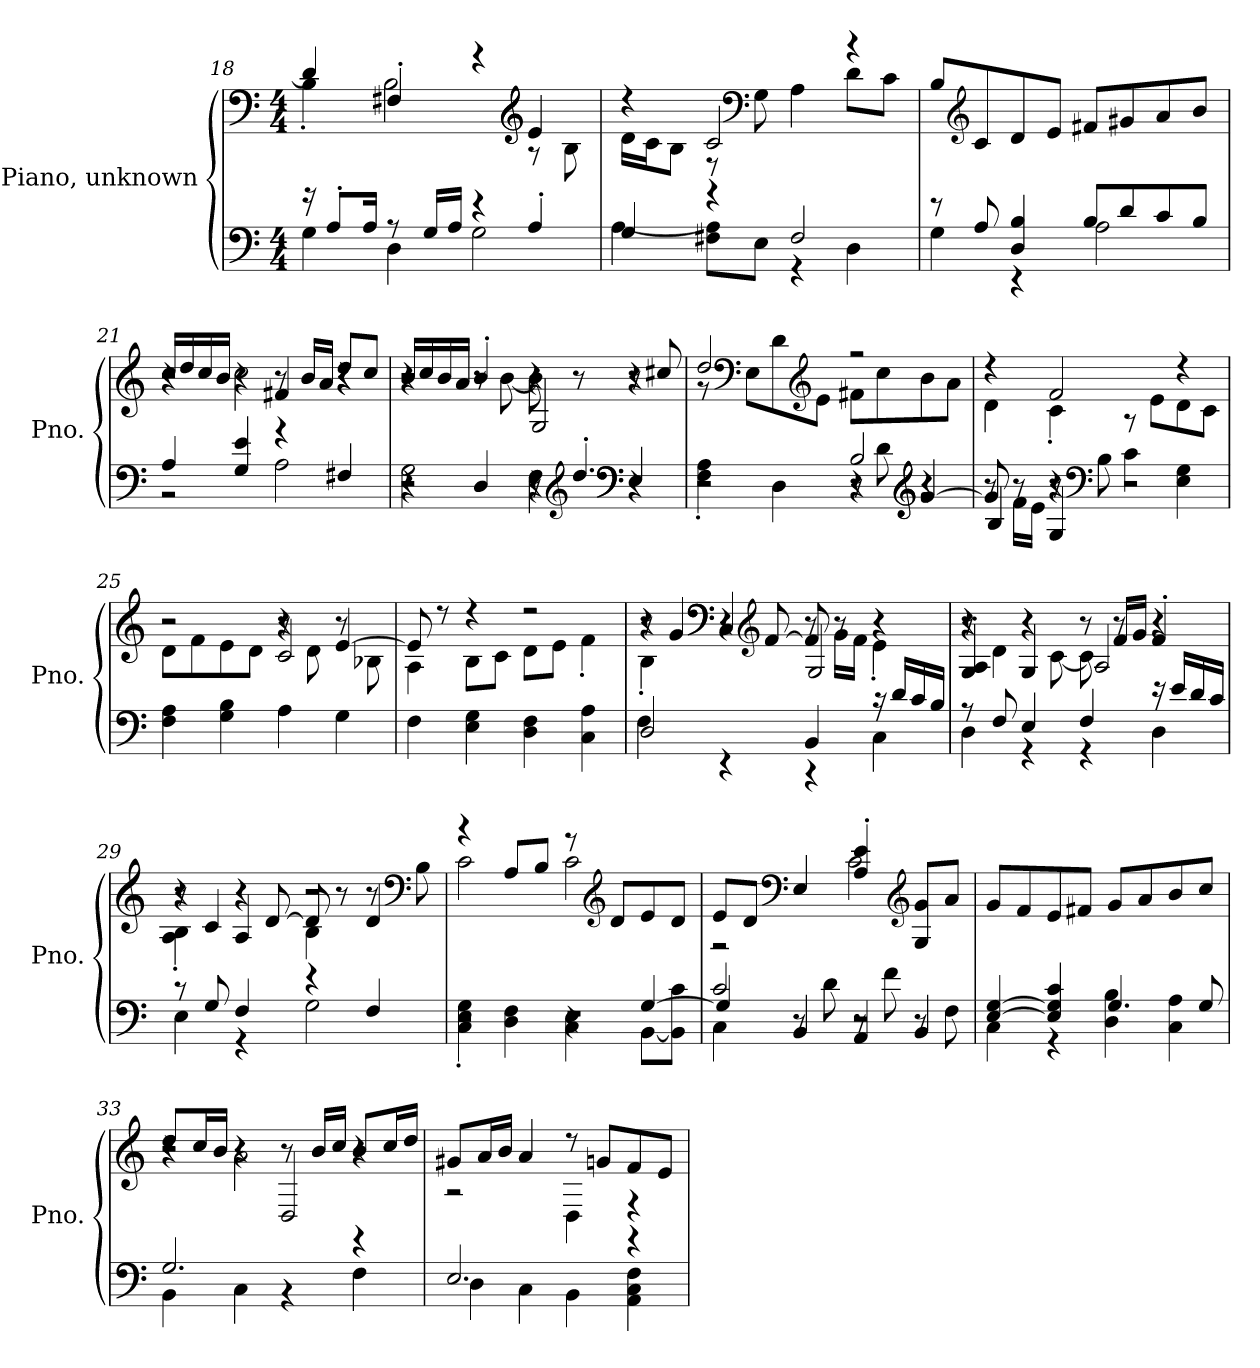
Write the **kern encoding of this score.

**kern	**kern
*part1	*part1
*staff2	*staff1
*I"Piano, unknown	*
*I'Pno.	*
*clefF4	*clefF4
*k[]	*k[]
*M4/4	*M4/4
=18	=18
*^	*^
16r	4G\	4d/]	4B'\
8A'/L	.	.	.
16A/Jk	.	.	.
8r	4D\	4F#X'/	2B\
16G/LL	.	.	.
16A/JJ	.	.	.
4r	2G\	4r	.
*	*	*clefG2	*
4A'/	.	4e/	8r
.	.	.	8B\
!!LO:LB:g=z	!!
=19	=19	=19	=19
4G/	[4A\	4r	16d\LL
.	.	.	16c\J
.	.	.	8B\J
4r	8F#X\ 8A\]L	2c/	8r
*	*	*clefF4	*
.	8E\J	.	8G\
2F#/	4r	.	4A\
.	4D\	4r	8d\L
.	.	.	8c\J
*	*	*v	*v
=20	=20	=20
8r	4G\	8B/L
*	*	*clefG2
8A/	.	8c/
4D/ 4B/	4r	8d/
.	.	8e/J
8B/L	2A\	8f#X/L
8d/	.	8g#X/
8c/	.	8a/
8B/J	.	8b/J
=21	=21	=21
*	*	*^
*	*	*	*^
4A/	2r	16cc/LL	4r	2r
.	.	16dd/	.	.
.	.	16cc/	.	.
.	.	16b/JJ	.	.
4G/ 4e/	.	4r	2cc\	.
4r	2A\	8r	.	4f#X/
.	.	16b/LL	.	.
.	.	16a/JJ	.	.
4F#X/	.	8dd/L	4r	4r
.	.	8cc/J	.	.
!!LO:PB:g=z	!!	!!
=22	=22	=22	=22	=22
*	*^	*	*	*
2r	2G\	4r	16b/LL	4r	2r
.	.	.	16cc/	.	.
.	.	.	16b/	.	.
.	.	.	16a/JJ	.	.
.	.	4D/	4b'/	8r	.
.	.	.	.	[8b\	.
8r	4F\	4r	4r	8b\]	2G/
*clefG2	*	*	*	*	*
4.dd'/	.	.	.	8r	.
*clefF4	*	*	*	*	*
.	4r	4E/	8r	4r	.
.	.	.	8cc#X/	.	.
*	*	*	*	*v	*v
=23	=23	=23	=23	=23
2r	4F\' 4A\'	2r	2dd/	8r
*	*	*	*clefF4	*
.	.	.	.	8E\L
.	4D\	.	.	8d\
*	*	*	*clefG2	*
.	.	.	.	8e\J
4r	8r	2B/	2r	8f#X\L
.	8d\	.	.	8cc\
*clefG2	*	*	*	*
[4g/	4r	.	.	8b\
.	.	.	.	8a\J
=24	=24	=24	=24	=24
8g/]	8r	4B/	4r	4d\
8r	16f\LL	.	.	.
.	16e\JJ	.	.	.
4r	8r	4G/	2f/	4c'\
*clefF4	*	*	*	*
.	8B\	.	.	.
2r	4c\	2r	.	8r
.	.	.	.	8e\L
.	4E\ 4G\	.	4r	8d\
.	.	.	.	8c\J
*v	*v	*v	*	*
!!LO:LB:g=z
=25	=25	=25
*	*	*^
4F\ 4A\	2r	8d\L	2r
.	.	8f\	.
4G\ 4B\	.	8e\	.
.	.	8d\J	.
4A\	4r	8r	2c/
.	.	8d\	.
4G\	[4e/	8r	.
.	.	8B-X\	.
*	*	*v	*v
=26	=26	=26
4F\	8e/]	4A\
.	8r	.
4E\ 4G\	4r	8B\L
.	.	8c\J
4D\ 4F\	2r	8d\L
.	.	8e\J
4C\ 4A\	.	4f'\
=27	=27	=27
*^	*	*^
2D/	4F\	8r	4B'\	4r
.	.	4g/	.	.
*	*	*clefF4	*	*
.	4r	.	4r	4C/
*	*	*clefG2	*	*
.	.	[8f/	.	.
4BB/	4r	8f/]	8r	2G/
.	.	8r	16g\LL	.
.	.	.	16f\JJ	.
16r	4C\	4r	4e'\	.
16d/LL	.	.	.	.
16c/	.	.	.	.
16B/JJ	.	.	.	.
!!LO:LB:g=z	!!	!!
=28	=28	=28	=28	=28
8r	4D\	4G/' 4A/'	8r	4r
8F/	.	.	4d\	.
4E/	4r	4r	.	4G/
.	.	.	[8c\	.
4F/	4r	8r	8c\]	2A/
.	.	16f/LL	8r	.
.	.	16g/JJ	.	.
16r	4D\	4f'/	4r	.
16e/LL	.	.	.	.
16d/	.	.	.	.
16c/JJ	.	.	.	.
=29	=29	=29	=29	=29
8r	4E\	8r	4A\' 4B\'	4r
8G/	.	4c/	.	.
4F/	4r	.	4r	4A/
.	.	[8d/	.	.
4r	2G\	8d/]	4B\	2r
.	.	8r	.	.
4F/	.	4d/	8r	.
*	*	*clefF4	*	*
.	.	.	8B\	.
*	*	*	*v	*v
=30	=30	=30	=30
*	*^	*	*
1r	4C\' 4E\' 4G\'	2r	4r	2c\
.	4D\ 4F\	.	8A/L	.
.	.	.	8B/J	.
.	4C\ 4E\	4r	8r	2c\
*	*	*	*clefG2	*
.	.	.	8d/L	.
.	[8BB\L	[4G/	8e/	.
.	8BB\] 8c\J	.	8d/J	.
!!LO:LB:g=z	!!
=31	=31	=31	=31	=31
2c/	4C\	4G/]	8e/L	2r
.	.	.	8d/J	.
*	*	*	*clefF4	*
.	8r	4BB/	4E/	.
.	8d\	.	.	.
2r	8r	4AA/	4A/' 4e/'	2c\
.	8f\	.	.	.
*	*	*	*clefG2	*
.	8r	4BB/	8G/ 8g/L	.
.	8F\	.	8a/J	.
*	*v	*v	*	*
*	*	*v	*v
=32	=32	=32
[4E/ [4G/	4C\	8g/L
.	.	8f/
4E/] 4G/] 4c/	4r	8e/
.	.	8f#X/J
4.G/	4D\ 4B\	8g/L
.	.	8a/
.	4C\ 4A\	8b/
8G/	.	8cc/J
=33	=33	=33
*	*	*^
*	*	*	*^
2.G/	4BB\	8dd/L	4r	2r
.	.	16cc/L	.	.
.	.	16b/JJ	.	.
.	4C\	4r	2a\	.
.	4r	8r	.	2D/
.	.	16b/LL	.	.
.	.	16cc/JJ	.	.
4r	4F\	8b/L	4r	.
.	.	16cc/L	.	.
.	.	16dd/JJ	.	.
*	*	*	*v	*v
=34	=34	=34	=34
2.E/	4D\	8g#X/L	2r
.	.	16a/L	.
.	.	16b/JJ	.
.	4C\	4a/	.
.	4BB\	8r	4D\
.	.	8gn/L	.
4r	4AA\ 4C\ 4F\	8f/	4r
.	.	8e/J	.
*v	*v	*	*
*	*v	*v
=	=
*-	*-
